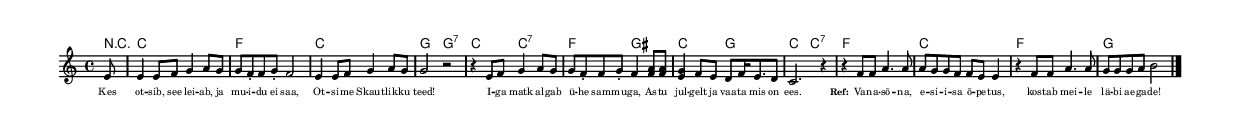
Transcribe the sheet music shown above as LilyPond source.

\header{
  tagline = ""
}

#(set-global-staff-size 10)

cfgSong = {
  \key c \major
  \time 4/4
}

cfgText = {
  \set fontSize = #-2
}

melody = {
  \cfgSong
  \relative c'{
    \partial 8
  e8 e4 e8 f8 g4 a8 g g f-. f8 g8-. f2
  e4 e8 f g4 a8 g g2 r2
  r4 e8 f g4 a8 g g f-.f g-. f4
  <f a>8 <f a> <e g>4 f8 e d f16 e8. d8 c2. r4
  r4 f8 f a4. a8 a g g f f e e4
  r4 f8 f a4. a8 g g g a b2
    \bar "|."
  }
}

verseOne = \lyricmode {
  \cfgText
  %\set stanza = "1."
  Kes ot -- sib, see lei -- ab, ja mu -- i -- du ei saa,
  Ot -- si -- me Skaut -- lik -- ku teed!
  I -- ga matk al -- gab ü -- he sam -- mu -- ga,
  As -- tu jul -- gelt ja vaa -- ta mis on ees.

  \set stanza = "Ref:"
  Va -- na -- sõ -- na, e -- si -- i -- sa õ -- pe -- tus,
  kos -- tab mei -- le lä -- bi ae -- ga -- de!
}

songChords = \chordmode {
  r8 c1 f1 c1 g2 g2:7 c2 c2:7 f2 gis2 c g c c:7
  f1 c f g
}

\score {
  {
    %\time 4/4
    <<
      \chords { \songChords }
      { \melody }
      \addlyrics { \verseOne }
    >>
  }
  \layout {
    indent = #0
  %ragged-last = ##t
  \context {
      \Score
      \remove "Bar_number_engraver"
    }
  }
  \midi { }
}

\version "2.8.1"
